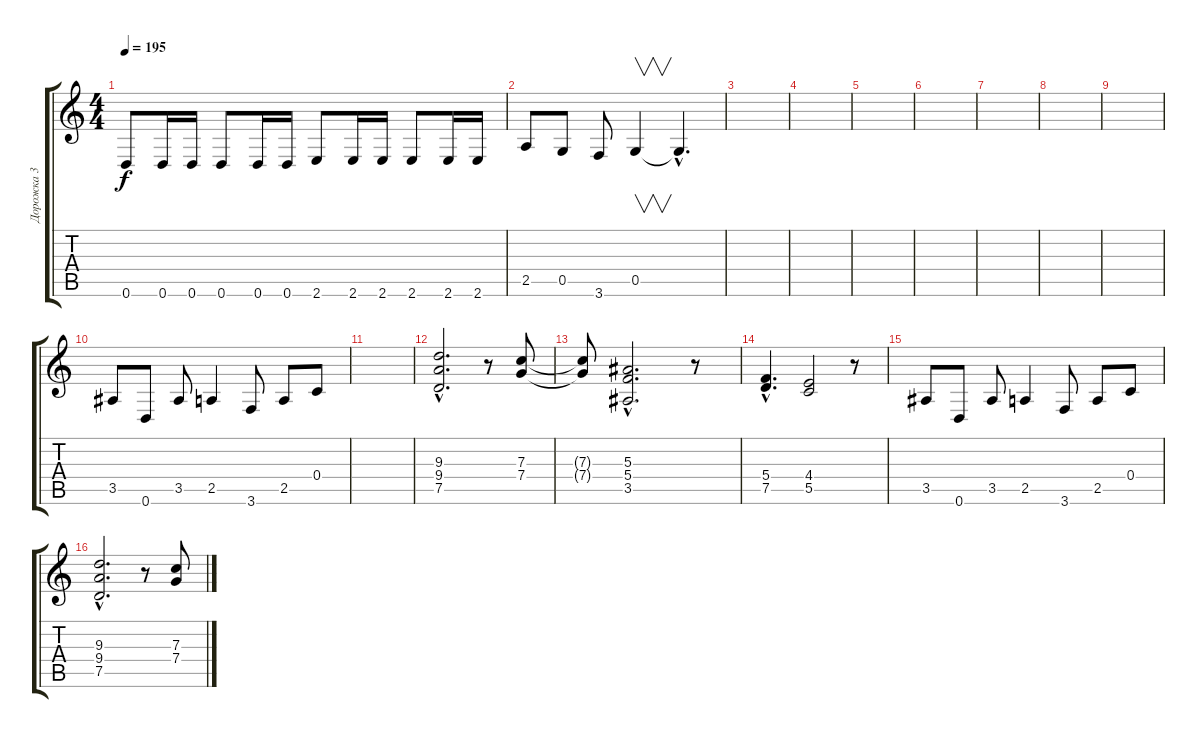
\track ("Дорожка 3" "Дорожка 3") {instrument distortionguitar}
\staff {score tabs}
\tuning (D4 A3 F3 C3 G2 D2) {hide}
\ts (4 4)
\tempo 195
\clef g2
\ks c
0.6.8{dy f} 0.6.16 0.6.16 0.6.8 0.6.16 0.6.16 2.6.8 2.6.16 2.6.16 2.6.8 2.6.16 2.6.16 |
2.5.8 0.5.8 3.6.8 0.5.4{v} 0.5{hac t}.4{d} |
|
|
|
|
|
|
|
3.5.8 0.6.8 3.5.8 2.5.4 3.6.8 2.5.8 0.4.8 |
|
(9.3{hac} 9.4{hac} 7.5{hac}).2{d} r.8 (7.3 7.4).8 |
(7.3{t} 7.4{t}).8 (5.3{hac} 5.4{hac} 3.5{hac}).2{d} r.8 |
(5.4{hac} 7.5{hac}).4{d} (4.4 5.5).2 r.8 |
3.5.8 0.6.8 3.5.8 2.5.4 3.6.8 2.5.8 0.4.8 |
(9.3{hac} 9.4{hac} 7.5{hac}).2{d} r.8 (7.3 7.4).8
